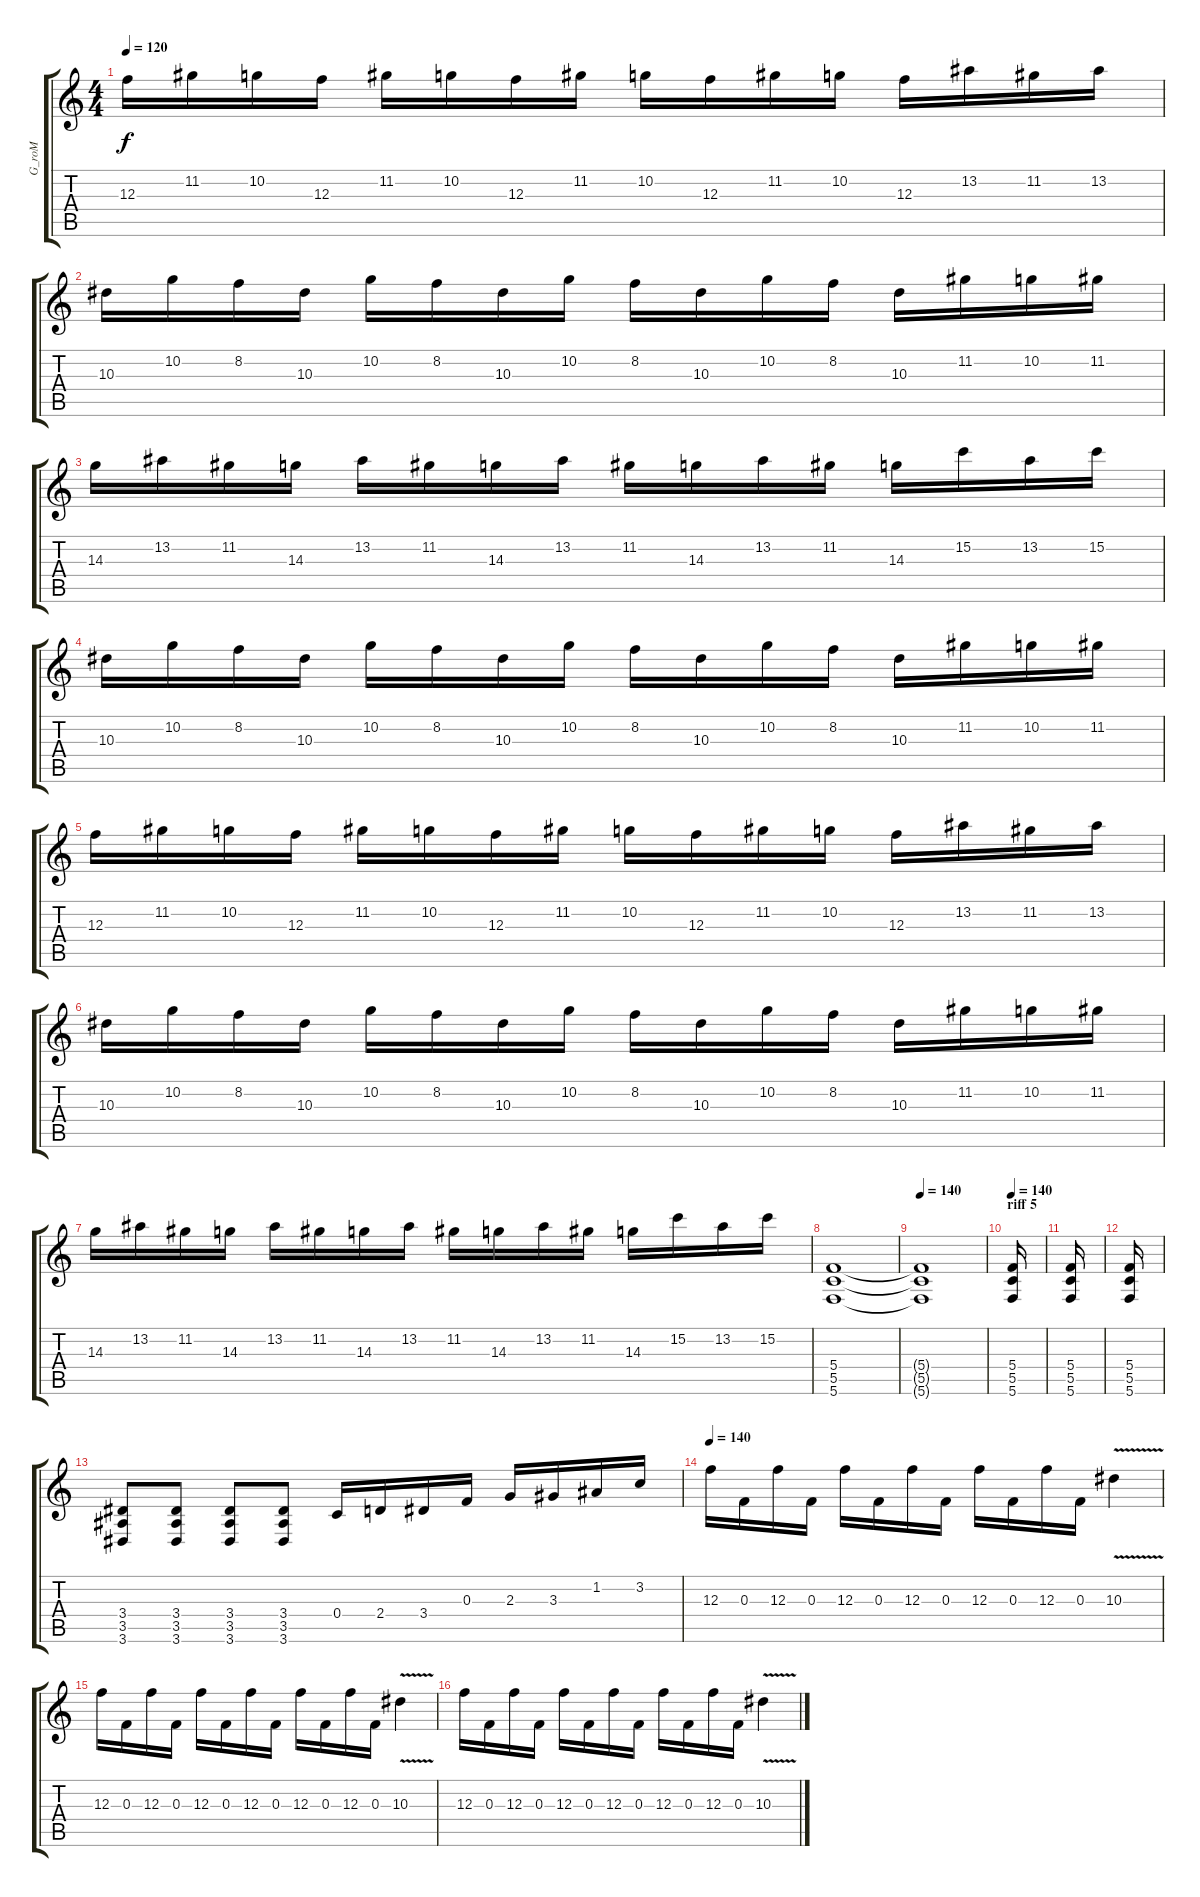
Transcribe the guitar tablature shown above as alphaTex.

\track ("G_roM" "G_roM") {instrument distortionguitar}
\staff {score tabs}
\tuning (D4 A3 F3 C3 G2 C2) {hide}
\ts (4 4)
\tempo 120
\clef g2
\ks c
12.3.16{dy f} 11.2.16 10.2.16 12.3.16 11.2.16 10.2.16 12.3.16 11.2.16 10.2.16 12.3.16 11.2.16 10.2.16 12.3.16 13.2.16 11.2.16 13.2.16 |
10.3.16 10.2.16 8.2.16 10.3.16 10.2.16 8.2.16 10.3.16 10.2.16 8.2.16 10.3.16 10.2.16 8.2.16 10.3.16 11.2.16 10.2.16 11.2.16 |
14.3.16 13.2.16 11.2.16 14.3.16 13.2.16 11.2.16 14.3.16 13.2.16 11.2.16 14.3.16 13.2.16 11.2.16 14.3.16 15.2.16 13.2.16 15.2.16 |
10.3.16 10.2.16 8.2.16 10.3.16 10.2.16 8.2.16 10.3.16 10.2.16 8.2.16 10.3.16 10.2.16 8.2.16 10.3.16 11.2.16 10.2.16 11.2.16 |
12.3.16 11.2.16 10.2.16 12.3.16 11.2.16 10.2.16 12.3.16 11.2.16 10.2.16 12.3.16 11.2.16 10.2.16 12.3.16 13.2.16 11.2.16 13.2.16 |
10.3.16 10.2.16 8.2.16 10.3.16 10.2.16 8.2.16 10.3.16 10.2.16 8.2.16 10.3.16 10.2.16 8.2.16 10.3.16 11.2.16 10.2.16 11.2.16 |
14.3.16 13.2.16 11.2.16 14.3.16 13.2.16 11.2.16 14.3.16 13.2.16 11.2.16 14.3.16 13.2.16 11.2.16 14.3.16 15.2.16 13.2.16 15.2.16 |
(5.4 5.5 5.6).1 |
\tempo 140
(5.4{t} 5.5{t} 5.6{t}).1 |
\section ("" "riff 5 ")
\tempo 140
(5.4 5.5 5.6).16 |
(5.4 5.5 5.6).16 |
(5.4 5.5 5.6).16 |
(3.4 3.5 3.6).8{volume 16} (3.4 3.5 3.6).8 (3.4 3.5 3.6).8 (3.4 3.5 3.6).8 0.4.16 2.4.16 3.4.16 0.3.16 2.3.16 3.3.16 1.2.16 3.2.16 |
\tempo 140
12.3.16{volume 12} 0.3.16 12.3.16 0.3.16 12.3.16 0.3.16 12.3.16 0.3.16 12.3.16 0.3.16 12.3.16 0.3.16 10.3{v}.4 |
12.3.16{volume 12} 0.3.16 12.3.16 0.3.16 12.3.16 0.3.16 12.3.16 0.3.16 12.3.16 0.3.16 12.3.16 0.3.16 10.3{v}.4 |
12.3.16{volume 12} 0.3.16 12.3.16 0.3.16 12.3.16 0.3.16 12.3.16 0.3.16 12.3.16 0.3.16 12.3.16 0.3.16 10.3{v}.4
